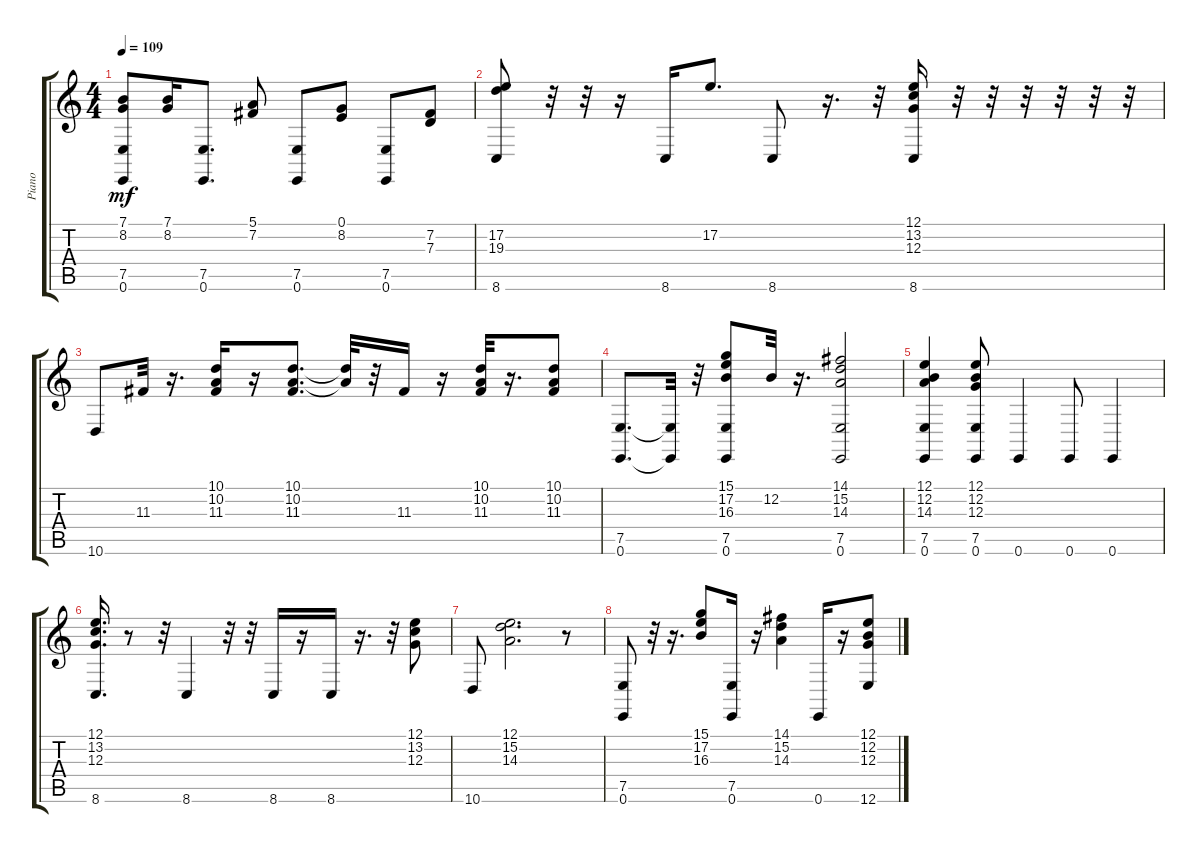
\track ("Piano" "Piano") {instrument acousticgrandpiano}
\staff {score tabs}
\tuning (E4 B3 G3 D3 A2 E2) {hide}
\ts (4 4)
\tempo 109
\clef g2
\ks c
(7.1 8.2 7.5 0.6).8{dy mf} (7.1 8.2).16 (7.5 0.6).8{d} (5.1 7.2).8 (7.5 0.6).8 (0.1 8.2).8 (7.5 0.6).8 (7.2 7.3).8 |
(17.2 19.3 8.6).8 r.32 r.32 r.16 8.6.16 17.2.8{d} 8.6.8 r.16{d} r.32 (12.1 13.2 12.3 8.6).16 r.32 r.32 r.32 r.32 r.32 r.32 |
10.6.8 11.3.32 r.16{d} (10.1 10.2 11.3).16 r.16 (10.1 10.2 11.3).8{d} (10.1{t} 10.2{t}).32 r.32 11.3.16 r.16 (10.1 10.2 11.3).32 r.16{d} (10.1 10.2 11.3).8 |
(7.5 0.6).8{d} (7.5{t} 0.6{t}).32 r.32 (15.1 17.2 16.3 7.5 0.6).8 12.2.32 r.16{d} (14.1 15.2 14.3 7.5 0.6).2 |
(12.1 12.2 14.3 7.5 0.6).4{volume 0} (12.1 12.2 12.3 7.5 0.6).8 0.6.4 0.6.8 0.6.4 |
(12.1 13.2 12.3 8.6).16{d} r.8 r.32 8.6.4 r.32 r.32 8.6.16 r.16 8.6.16 r.16{d} r.32 (12.1 13.2 12.3).8 |
10.6.8 (12.1 15.2 14.3).2{d} r.8 |
(7.5 0.6).8 r.32 r.16{d} (15.1 17.2 16.3).8 (7.5 0.6).16 r.16 (14.1 15.2 14.3).4 0.6.16 r.16 (12.1 12.2 12.3 12.6).8
